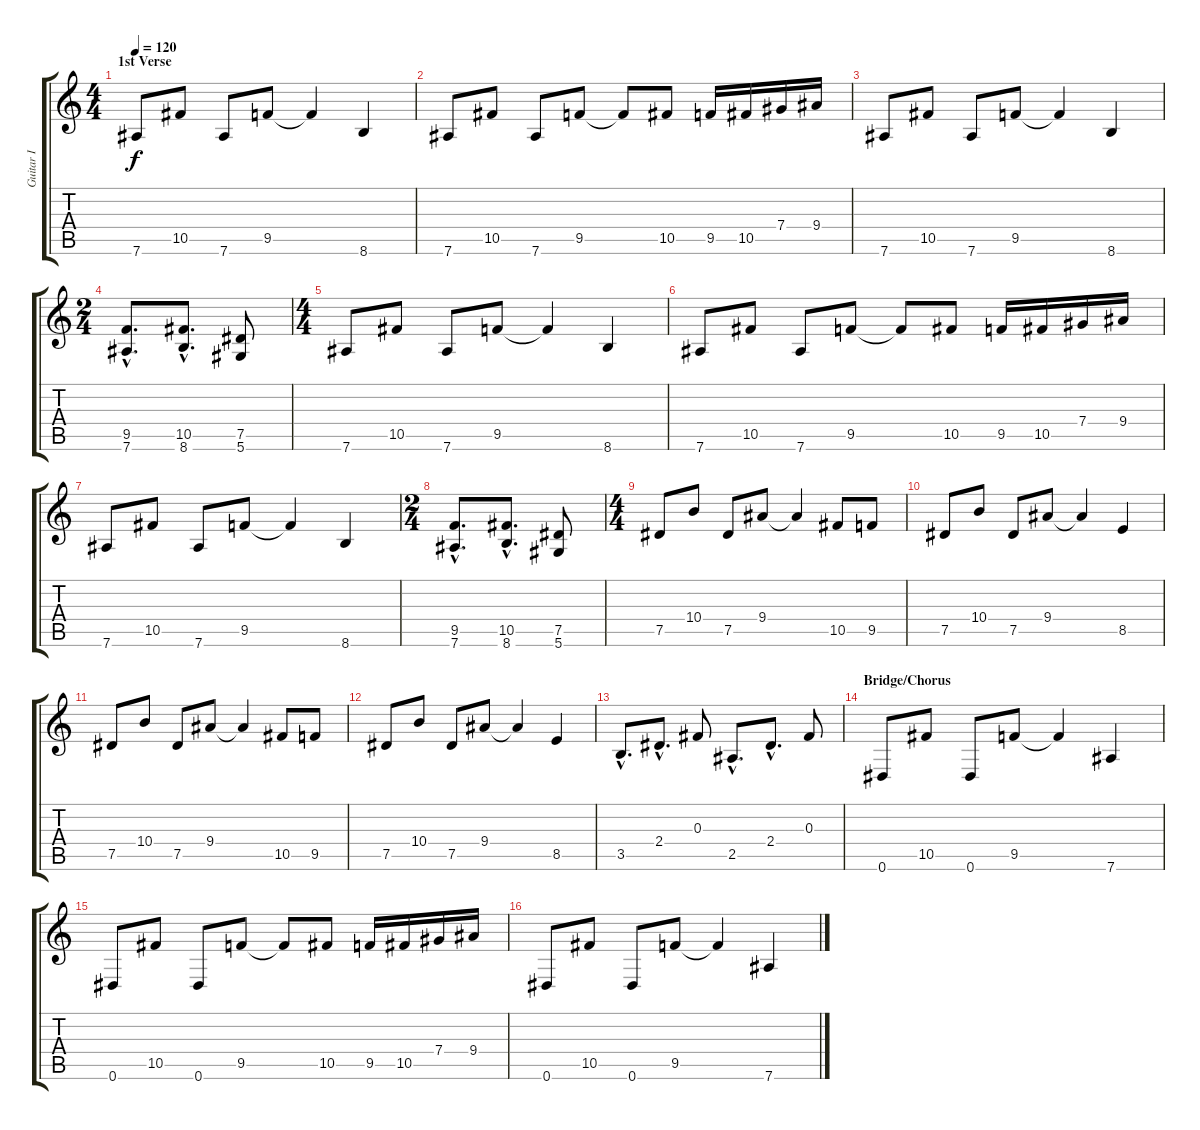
\track ("Guitar I" "Guitar I") {instrument distortionguitar}
\staff {score tabs}
\tuning (Eb4 Bb3 Gb3 Db3 Ab2 Eb2) {hide}
\ts (4 4)
\section ("" "1st Verse")
\tempo 120
\clef g2
\ks c
7.6.8{dy f} 10.5.8 7.6.8 9.5.8 9.5{t}.4 8.6.4 |
7.6.8 10.5.8 7.6.8 9.5.8 9.5{t}.8 10.5.8 9.5.16 10.5.16 7.4.16 9.4.16 |
7.6.8 10.5.8 7.6.8 9.5.8 9.5{t}.4 8.6.4 |
\ts (2 4)
(9.5{hac} 7.6{hac}).8{d} (10.5{hac} 8.6{hac}).8{d} (7.5 5.6).8 |
\ts (4 4)
7.6.8 10.5.8 7.6.8 9.5.8 9.5{t}.4 8.6.4 |
7.6.8 10.5.8 7.6.8 9.5.8 9.5{t}.8 10.5.8 9.5.16 10.5.16 7.4.16 9.4.16 |
7.6.8 10.5.8 7.6.8 9.5.8 9.5{t}.4 8.6.4 |
\ts (2 4)
(9.5{hac} 7.6{hac}).8{d} (10.5{hac} 8.6{hac}).8{d} (7.5 5.6).8 |
\ts (4 4)
7.5.8 10.4.8 7.5.8 9.4.8 9.4{t}.4 10.5.8 9.5.8 |
7.5.8 10.4.8 7.5.8 9.4.8 9.4{t}.4 8.5.4 |
7.5.8 10.4.8 7.5.8 9.4.8 9.4{t}.4 10.5.8 9.5.8 |
7.5.8 10.4.8 7.5.8 9.4.8 9.4{t}.4 8.5.4 |
3.5{hac}.8{d} 2.4{hac}.8{d} 0.3.8 2.5{hac}.8{d} 2.4{hac}.8{d} 0.3.8 |
\section ("" "Bridge/Chorus")
0.6.8 10.5.8 0.6.8 9.5.8 9.5{t}.4 7.6.4 |
0.6.8 10.5.8 0.6.8 9.5.8 9.5{t}.8 10.5.8 9.5.16 10.5.16 7.4.16 9.4.16 |
0.6.8 10.5.8 0.6.8 9.5.8 9.5{t}.4 7.6.4
